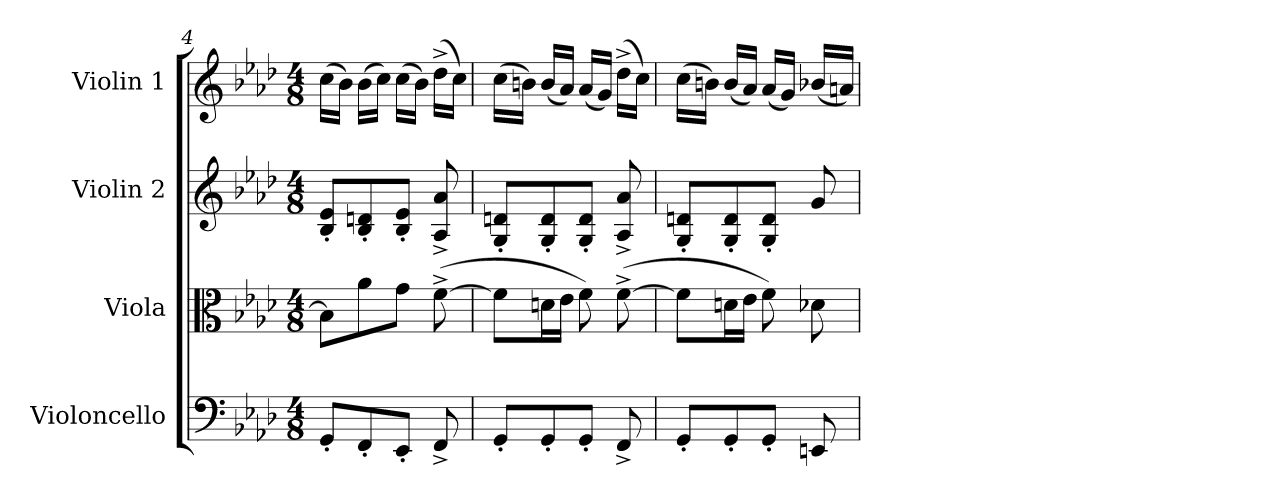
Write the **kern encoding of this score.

**kern	**kern	**kern	**kern
*part4	*part3	*part2	*part1
*staff4	*staff3	*staff2	*staff1
*I"Violoncello	*I"Viola	*I"Violin 2	*I"Violin 1
*I'Vc	*I'Vla	*I'Vln	*I'Vln
*clefF4	*clefC3	*clefG2	*clefG2
*k[b-e-a-d-]	*k[b-e-a-d-]	*k[b-e-a-d-]	*k[b-e-a-d-]
*M4/8	*M4/8	*M4/8	*M4/8
=4	=4	=4	=4
8GG'/L	8B-\L]	8B-/' 8e-/'L	(16cc\LL
.	.	.	16b-\JJ)
8FF'/	8a-\	8B-/' 8dn/'	(16b-\LL
.	.	.	16cc\JJ)
8EE-'/J	8g\J	8B-/' 8e-/'J	(16cc\LL
.	.	.	16b-\JJ)
8FF^/	([8f^\	8A-/^ 8a-/^	(16dd-^\LL
.	.	.	16cc\JJ)
!!LO:LB:g=z
=5	=5	=5	=5
8GG'/L	8f\L]	8G/' 8dn/'L	(16cc\LL
.	.	.	16bn\JJ)
8GG'/	16dn\L	8G/' 8d/'	(16b/LL
.	16e-\JJ	.	16a-/JJ)
8GG'/J	8f\)	8G/' 8d/'J	(16a-/LL
.	.	.	16g/JJ)
8FF^/	([8f^\	8A-/^ 8a-/^	(16dd-^\LL
.	.	.	16cc\JJ)
!!LO:LB:g=z
=6	=6	=6	=6
8GG'/L	8f\L]	8G/' 8dn/'L	(16cc\LL
.	.	.	16bn\JJ)
8GG'/	16dn\L	8G/' 8d/'	(16b/LL
.	16e-\JJ	.	16a-/JJ)
8GG'/J	8f\)	8G/' 8d/'J	(16a-/LL
.	.	.	16g/JJ)
8EEn/	8d-X\	8g/	(16b-X/LL
.	.	.	16an/JJ)
=	=	=	=
*-	*-	*-	*-
